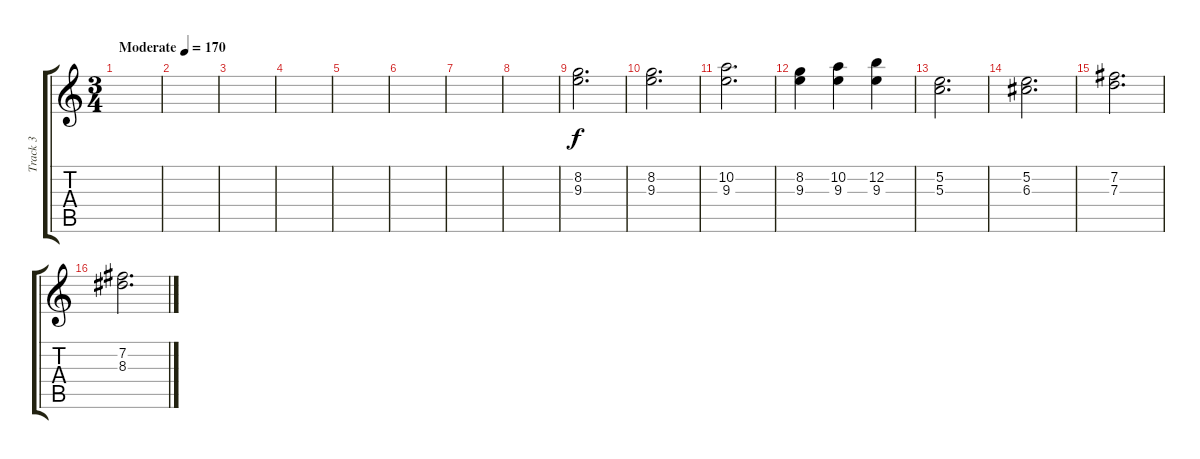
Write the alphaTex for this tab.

\track ("Track 3" "Track 3") {instrument acousticguitarnylon}
\staff {score tabs}
\tuning (E4 B3 G3 D3 A2 E2) {hide}
\ts (3 4)
\tempo (170 "Moderate")
\clef g2
\ks c
|
|
|
|
|
|
|
|
(8.2 9.3).2{d} |
(8.2 9.3).2{d} |
(10.2 9.3).2{d} |
(8.2 9.3).4 (10.2 9.3).4 (12.2 9.3).4 |
(5.2 5.3).2{d} |
(5.2 6.3).2{d} |
(7.2 7.3).2{d} |
(7.2 8.3).2{d}
